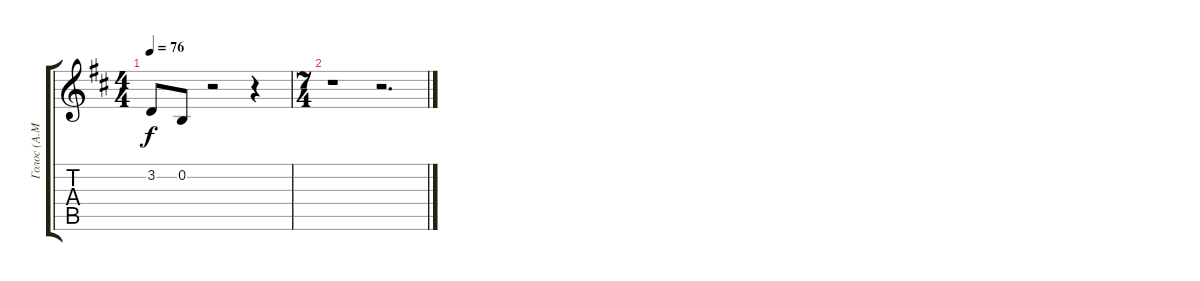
\track ("Голос (А.Макаревич)" "Голос (А.М") {instrument flute}
\staff {score tabs}
\tuning (E4 B3 G3 D3 A2 E2) {hide}
\ts (4 4)
\tempo 76
\clef g2
\ks bminor
3.2.8{dy f} 0.2.8 r.2 r.4 |
\ts (7 4)
r.1 r.2{d}
